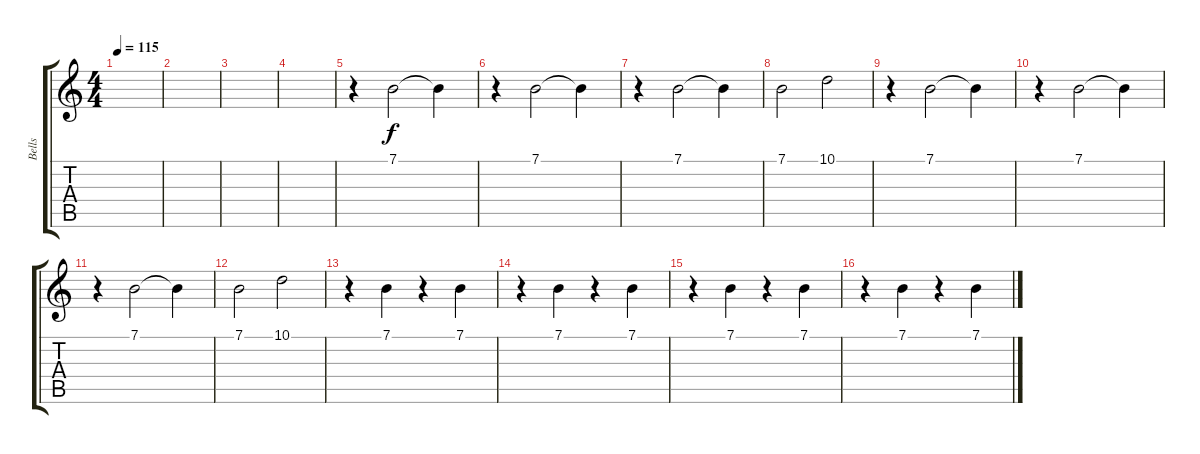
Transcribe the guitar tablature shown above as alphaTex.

\track ("Bells" "Bells") {instrument tubularbells}
\staff {score tabs}
\tuning (E4 B3 G3 D3 A2 E2) {hide}
\ts (4 4)
\tempo 115
\clef g2
\ks c
|
|
|
|
r.4 7.1.2 7.1{t}.4 |
r.4 7.1.2 7.1{t}.4 |
r.4 7.1.2 7.1{t}.4 |
7.1.2 10.1.2 |
r.4 7.1.2 7.1{t}.4 |
r.4 7.1.2 7.1{t}.4 |
r.4 7.1.2 7.1{t}.4 |
7.1.2 10.1.2 |
r.4 7.1.4 r.4 7.1.4 |
r.4 7.1.4 r.4 7.1.4 |
r.4 7.1.4 r.4 7.1.4 |
r.4 7.1.4 r.4 7.1.4
